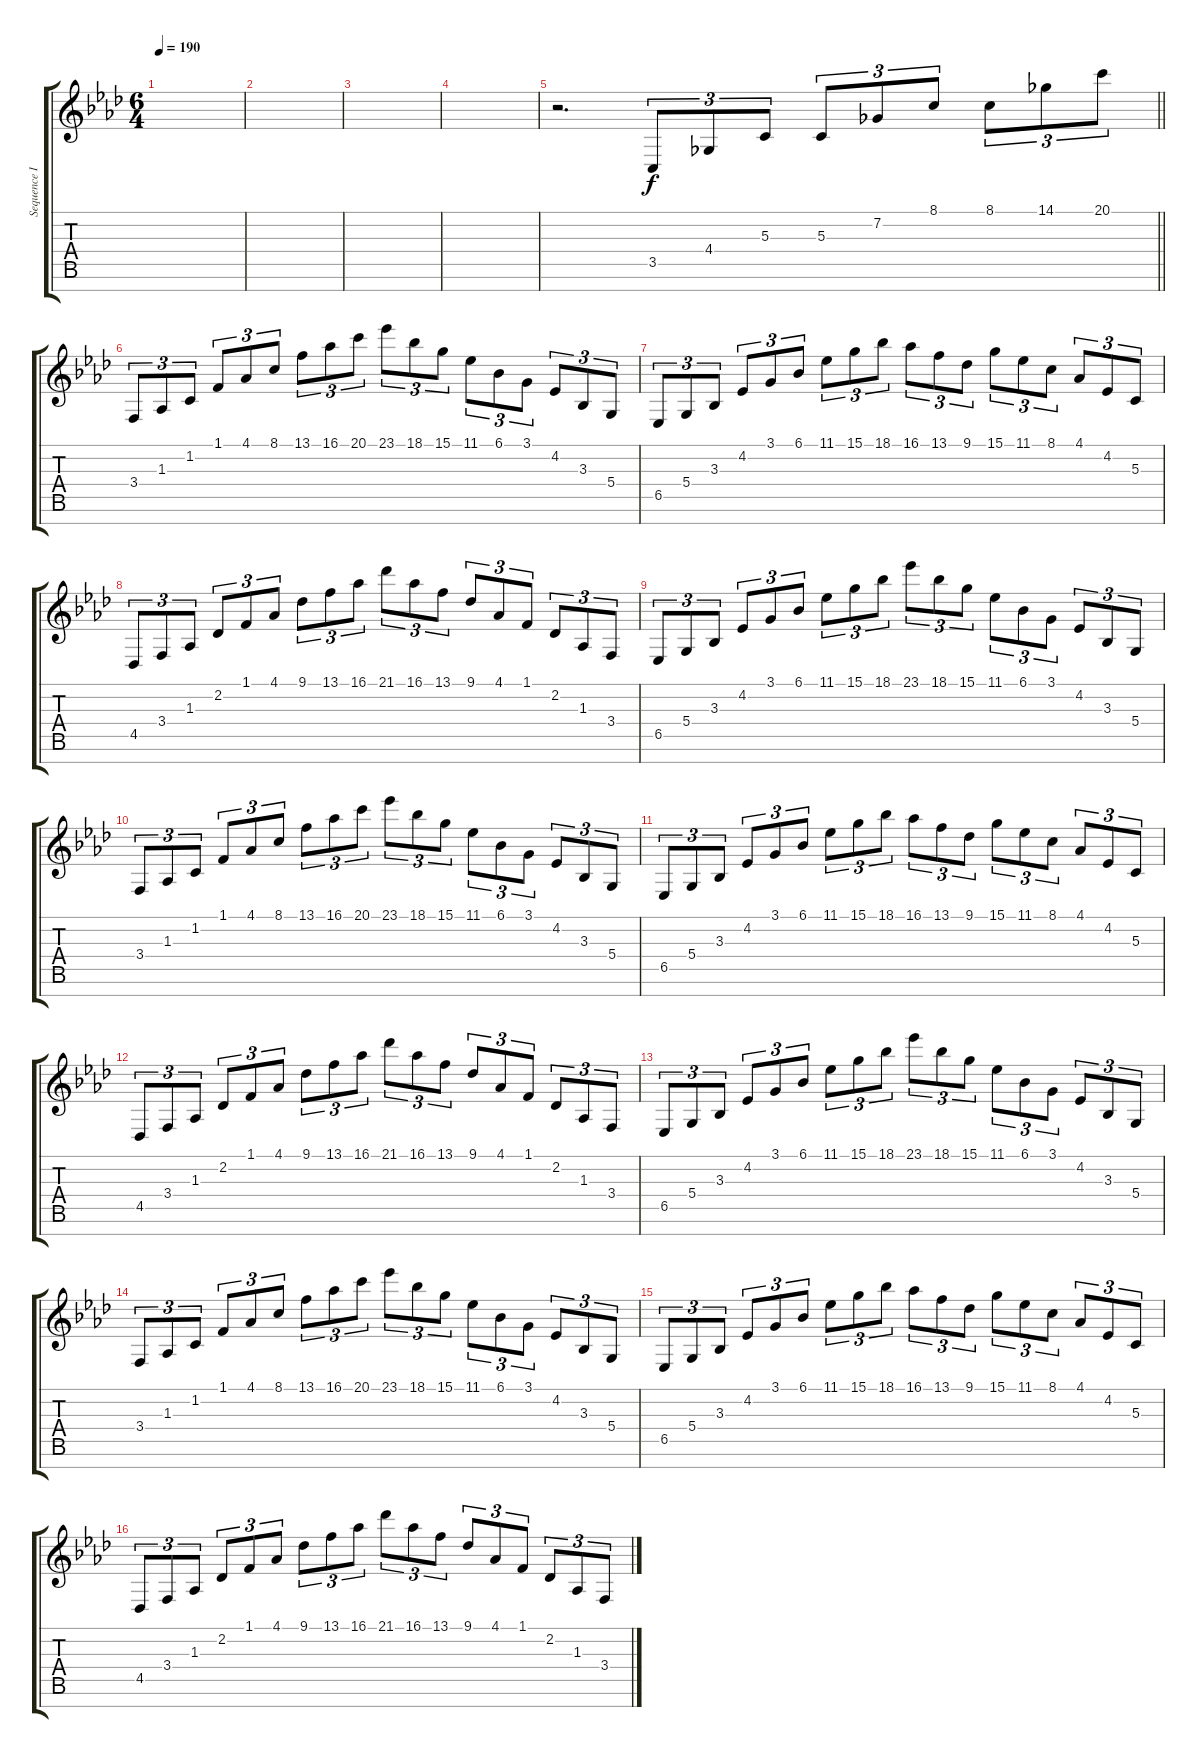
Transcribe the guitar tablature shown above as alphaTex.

\track ("Sequence I" "Sequence I") {instrument stringensemble1}
\staff {score tabs}
\tuning (E4 B3 G3 D3 A2 E2 B1) {hide}
\ts (6 4)
\tempo 190
\clef g2
\ks fminor
|
|
|
|
\barLineRight lightlight
r.2{d} 3.5.8{tu (3 2) volume 13} 4.4.8{tu (3 2)} 5.3.8{tu (3 2)} 5.3.8{tu (3 2)} 7.2.8{tu (3 2)} 8.1.8{tu (3 2)} 8.1.8{tu (3 2)} 14.1.8{tu (3 2)} 20.1.8{tu (3 2)} |
3.4.8{tu (3 2) volume 11} 1.3.8{tu (3 2)} 1.2.8{tu (3 2)} 1.1.8{tu (3 2)} 4.1.8{tu (3 2)} 8.1.8{tu (3 2)} 13.1.8{tu (3 2)} 16.1.8{tu (3 2)} 20.1.8{tu (3 2)} 23.1.8{tu (3 2)} 18.1.8{tu (3 2)} 15.1.8{tu (3 2)} 11.1.8{tu (3 2)} 6.1.8{tu (3 2)} 3.1.8{tu (3 2)} 4.2.8{tu (3 2)} 3.3.8{tu (3 2)} 5.4.8{tu (3 2)} |
6.5.8{tu (3 2)} 5.4.8{tu (3 2)} 3.3.8{tu (3 2)} 4.2.8{tu (3 2)} 3.1.8{tu (3 2)} 6.1.8{tu (3 2)} 11.1.8{tu (3 2)} 15.1.8{tu (3 2)} 18.1.8{tu (3 2)} 16.1.8{tu (3 2)} 13.1.8{tu (3 2)} 9.1.8{tu (3 2)} 15.1.8{tu (3 2)} 11.1.8{tu (3 2)} 8.1.8{tu (3 2)} 4.1.8{tu (3 2)} 4.2.8{tu (3 2)} 5.3.8{tu (3 2)} |
4.5.8{tu (3 2)} 3.4.8{tu (3 2)} 1.3.8{tu (3 2)} 2.2.8{tu (3 2)} 1.1.8{tu (3 2)} 4.1.8{tu (3 2)} 9.1.8{tu (3 2)} 13.1.8{tu (3 2)} 16.1.8{tu (3 2)} 21.1.8{tu (3 2)} 16.1.8{tu (3 2)} 13.1.8{tu (3 2)} 9.1.8{tu (3 2)} 4.1.8{tu (3 2)} 1.1.8{tu (3 2)} 2.2.8{tu (3 2)} 1.3.8{tu (3 2)} 3.4.8{tu (3 2)} |
6.5.8{tu (3 2)} 5.4.8{tu (3 2)} 3.3.8{tu (3 2)} 4.2.8{tu (3 2)} 3.1.8{tu (3 2)} 6.1.8{tu (3 2)} 11.1.8{tu (3 2)} 15.1.8{tu (3 2)} 18.1.8{tu (3 2)} 23.1.8{tu (3 2)} 18.1.8{tu (3 2)} 15.1.8{tu (3 2)} 11.1.8{tu (3 2)} 6.1.8{tu (3 2)} 3.1.8{tu (3 2)} 4.2.8{tu (3 2)} 3.3.8{tu (3 2)} 5.4.8{tu (3 2)} |
3.4.8{tu (3 2)} 1.3.8{tu (3 2)} 1.2.8{tu (3 2)} 1.1.8{tu (3 2)} 4.1.8{tu (3 2)} 8.1.8{tu (3 2)} 13.1.8{tu (3 2)} 16.1.8{tu (3 2)} 20.1.8{tu (3 2)} 23.1.8{tu (3 2)} 18.1.8{tu (3 2)} 15.1.8{tu (3 2)} 11.1.8{tu (3 2)} 6.1.8{tu (3 2)} 3.1.8{tu (3 2)} 4.2.8{tu (3 2)} 3.3.8{tu (3 2)} 5.4.8{tu (3 2)} |
6.5.8{tu (3 2)} 5.4.8{tu (3 2)} 3.3.8{tu (3 2)} 4.2.8{tu (3 2)} 3.1.8{tu (3 2)} 6.1.8{tu (3 2)} 11.1.8{tu (3 2)} 15.1.8{tu (3 2)} 18.1.8{tu (3 2)} 16.1.8{tu (3 2)} 13.1.8{tu (3 2)} 9.1.8{tu (3 2)} 15.1.8{tu (3 2)} 11.1.8{tu (3 2)} 8.1.8{tu (3 2)} 4.1.8{tu (3 2)} 4.2.8{tu (3 2)} 5.3.8{tu (3 2)} |
4.5.8{tu (3 2)} 3.4.8{tu (3 2)} 1.3.8{tu (3 2)} 2.2.8{tu (3 2)} 1.1.8{tu (3 2)} 4.1.8{tu (3 2)} 9.1.8{tu (3 2)} 13.1.8{tu (3 2)} 16.1.8{tu (3 2)} 21.1.8{tu (3 2)} 16.1.8{tu (3 2)} 13.1.8{tu (3 2)} 9.1.8{tu (3 2)} 4.1.8{tu (3 2)} 1.1.8{tu (3 2)} 2.2.8{tu (3 2)} 1.3.8{tu (3 2)} 3.4.8{tu (3 2)} |
6.5.8{tu (3 2)} 5.4.8{tu (3 2)} 3.3.8{tu (3 2)} 4.2.8{tu (3 2)} 3.1.8{tu (3 2)} 6.1.8{tu (3 2)} 11.1.8{tu (3 2)} 15.1.8{tu (3 2)} 18.1.8{tu (3 2)} 23.1.8{tu (3 2)} 18.1.8{tu (3 2)} 15.1.8{tu (3 2)} 11.1.8{tu (3 2)} 6.1.8{tu (3 2)} 3.1.8{tu (3 2)} 4.2.8{tu (3 2)} 3.3.8{tu (3 2)} 5.4.8{tu (3 2)} |
3.4.8{tu (3 2)} 1.3.8{tu (3 2)} 1.2.8{tu (3 2)} 1.1.8{tu (3 2)} 4.1.8{tu (3 2)} 8.1.8{tu (3 2)} 13.1.8{tu (3 2)} 16.1.8{tu (3 2)} 20.1.8{tu (3 2)} 23.1.8{tu (3 2)} 18.1.8{tu (3 2)} 15.1.8{tu (3 2)} 11.1.8{tu (3 2)} 6.1.8{tu (3 2)} 3.1.8{tu (3 2)} 4.2.8{tu (3 2)} 3.3.8{tu (3 2)} 5.4.8{tu (3 2)} |
6.5.8{tu (3 2)} 5.4.8{tu (3 2)} 3.3.8{tu (3 2)} 4.2.8{tu (3 2)} 3.1.8{tu (3 2)} 6.1.8{tu (3 2)} 11.1.8{tu (3 2)} 15.1.8{tu (3 2)} 18.1.8{tu (3 2)} 16.1.8{tu (3 2)} 13.1.8{tu (3 2)} 9.1.8{tu (3 2)} 15.1.8{tu (3 2)} 11.1.8{tu (3 2)} 8.1.8{tu (3 2)} 4.1.8{tu (3 2)} 4.2.8{tu (3 2)} 5.3.8{tu (3 2)} |
4.5.8{tu (3 2)} 3.4.8{tu (3 2)} 1.3.8{tu (3 2)} 2.2.8{tu (3 2)} 1.1.8{tu (3 2)} 4.1.8{tu (3 2)} 9.1.8{tu (3 2)} 13.1.8{tu (3 2)} 16.1.8{tu (3 2)} 21.1.8{tu (3 2)} 16.1.8{tu (3 2)} 13.1.8{tu (3 2)} 9.1.8{tu (3 2)} 4.1.8{tu (3 2)} 1.1.8{tu (3 2)} 2.2.8{tu (3 2)} 1.3.8{tu (3 2)} 3.4.8{tu (3 2)}
